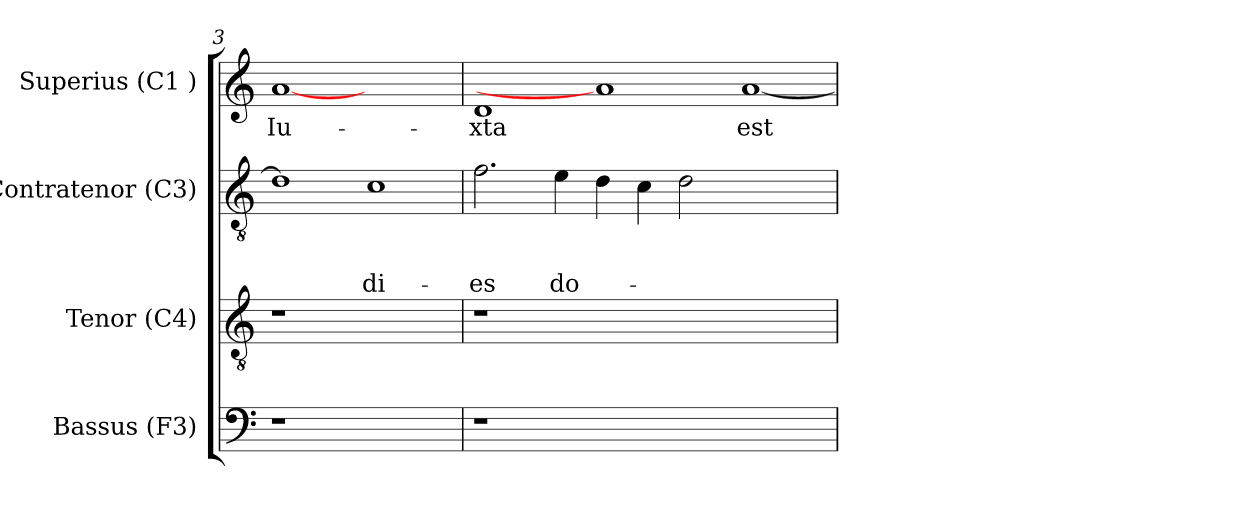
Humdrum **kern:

**kern	**kern	**kern	**text	**text	**text	**kern	**text
*part4	*part3	*part2	*part2	*part2	*part2	*part1	*part1
*staff4	*staff3	*staff2	*staff2	*staff2	*staff2	*staff1	*staff1
*I"Bassus (F3)	*I"Tenor (C4)	*I"Contratenor (C3)	*	*	*	*I"Superius (C1 )	*
*I'Bass.	*I'T.	*I'C.	*	*	*	*I'S.	*
*clefF4	*clefGv2	*clefGv2	*	*	*	*clefG2	*
*k[]	*k[]	*k[]	*	*	*	*k[]	*
*C:	*C:	*C:	*	*	*	*C:	*
=3	=3	=3	=3	=3	=3	=3	=3
!LO:N:vis=1	!LO:N:vis=1	!	!	!	!	!	!LO:LY:b:rj
1r	1r	1d]	.	.	.	[1a	Iu-
!	!	!	!	!	!LO:LY:b	!	!
1ryy	1ryy	1c	.	.	di-	1ryy	.
=4	=4	=4	=4	=4	=4	=4	=4
!LO:N:vis=1	!LO:N:vis=1	!	!	!	!LO:LY:b	!	!LO:LY:b
1r	1r	2.f\	.	.	-es	1d	-xta
!	!	!	!	!	!LO:LY:b	!	!
.	.	4e\	.	.	do-	.	.
0ryy	0ryy	4d\	.	.	.	1a]	.
.	.	4c\	.	.	.	.	.
.	.	2d\	.	.	.	.	.
!	!	!	!	!	!	!	!LO:LY:b
.	.	1ryy	.	.	.	[<1a	est
=	=	=	=	=	=	=	=
*-	*-	*-	*-	*-	*-	*-	*-
